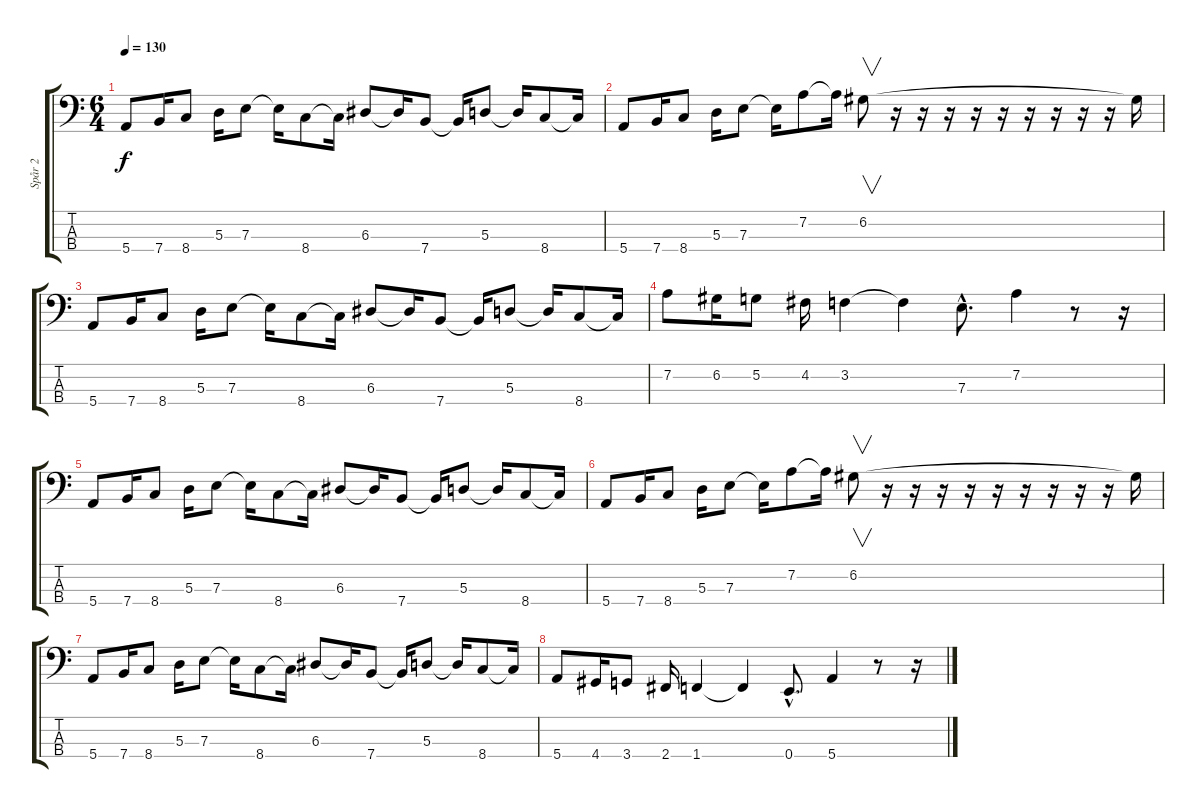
\track ("Spår 2" "Spår 2") {instrument synthbass2}
\staff {score tabs}
\tuning (G2 D2 A1 E1) {hide}
\ts (6 4)
\tempo 130
\clef f4
\ks c
5.4.8{dy f instrument synthbass2} 7.4.16 8.4.8 5.3.16 7.3.8 7.3{t}.16 8.4.8 8.4{t}.16 6.3.8 6.3{t}.16 7.4.8 7.4{t}.16 5.3.8 5.3{t}.16 8.4.8 8.4{t}.16 |
5.4.8 7.4.16 8.4.8 5.3.16 7.3.8 7.3{t}.16 7.2.8 7.2{t}.16 6.2.8{v} r.16 r.16 r.16 r.16 r.16 r.16 r.16 r.16 r.16 6.2{t}.16 |
5.4.8 7.4.16 8.4.8 5.3.16 7.3.8 7.3{t}.16 8.4.8 8.4{t}.16 6.3.8 6.3{t}.16 7.4.8 7.4{t}.16 5.3.8 5.3{t}.16 8.4.8 8.4{t}.16 |
7.2.8 6.2.16 5.2.8 4.2.16 3.2.4 3.2{t}.4 7.3{hac}.8{d} 7.2.4 r.8 r.16 |
5.4.8 7.4.16 8.4.8 5.3.16 7.3.8 7.3{t}.16 8.4.8 8.4{t}.16 6.3.8 6.3{t}.16 7.4.8 7.4{t}.16 5.3.8 5.3{t}.16 8.4.8 8.4{t}.16 |
5.4.8 7.4.16 8.4.8 5.3.16 7.3.8 7.3{t}.16 7.2.8 7.2{t}.16 6.2.8{v} r.16 r.16 r.16 r.16 r.16 r.16 r.16 r.16 r.16 6.2{t}.16 |
5.4.8 7.4.16 8.4.8 5.3.16 7.3.8 7.3{t}.16 8.4.8 8.4{t}.16 6.3.8 6.3{t}.16 7.4.8 7.4{t}.16 5.3.8 5.3{t}.16 8.4.8 8.4{t}.16 |
5.4.8 4.4.16 3.4.8 2.4.16 1.4.4 1.4{t}.4 0.4{hac}.8{d} 5.4.4 r.8 r.16
